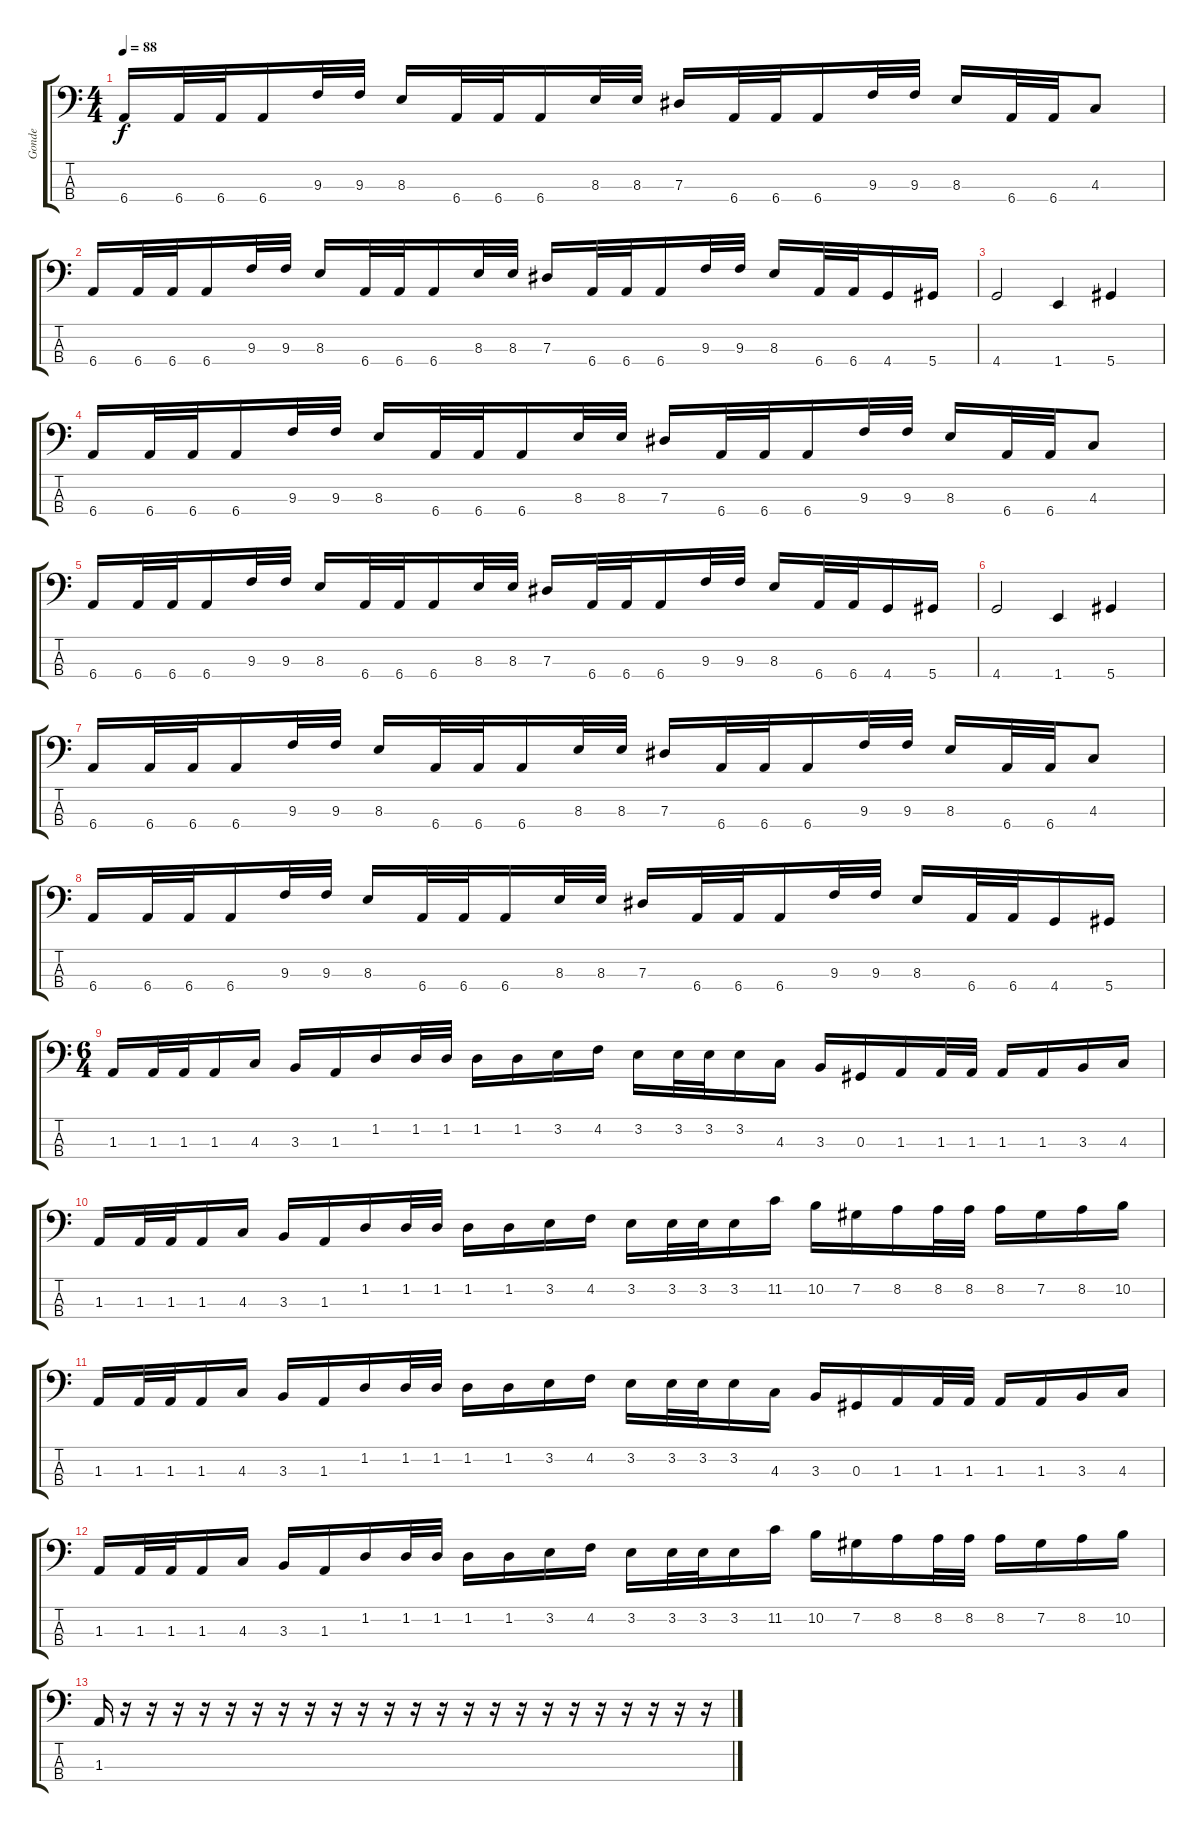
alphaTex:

\track ("Gonde" "Gonde") {instrument electricbasspick}
\staff {score tabs}
\tuning (Gb2 Db2 Ab1 Eb1) {hide}
\ts (4 4)
\tempo 88
\clef f4
\ks c
6.4.16{dy f} 6.4.32 6.4.32 6.4.16 9.3.32 9.3.32 8.3.16 6.4.32 6.4.32 6.4.16 8.3.32 8.3.32 7.3.16 6.4.32 6.4.32 6.4.16 9.3.32 9.3.32 8.3.16 6.4.32 6.4.32 4.3.8 |
6.4.16 6.4.32 6.4.32 6.4.16 9.3.32 9.3.32 8.3.16 6.4.32 6.4.32 6.4.16 8.3.32 8.3.32 7.3.16 6.4.32 6.4.32 6.4.16 9.3.32 9.3.32 8.3.16 6.4.32 6.4.32 4.4.16 5.4.16 |
4.4.2 1.4.4 5.4.4 |
6.4.16 6.4.32 6.4.32 6.4.16 9.3.32 9.3.32 8.3.16 6.4.32 6.4.32 6.4.16 8.3.32 8.3.32 7.3.16 6.4.32 6.4.32 6.4.16 9.3.32 9.3.32 8.3.16 6.4.32 6.4.32 4.3.8 |
6.4.16 6.4.32 6.4.32 6.4.16 9.3.32 9.3.32 8.3.16 6.4.32 6.4.32 6.4.16 8.3.32 8.3.32 7.3.16 6.4.32 6.4.32 6.4.16 9.3.32 9.3.32 8.3.16 6.4.32 6.4.32 4.4.16 5.4.16 |
4.4.2 1.4.4 5.4.4 |
6.4.16 6.4.32 6.4.32 6.4.16 9.3.32 9.3.32 8.3.16 6.4.32 6.4.32 6.4.16 8.3.32 8.3.32 7.3.16 6.4.32 6.4.32 6.4.16 9.3.32 9.3.32 8.3.16 6.4.32 6.4.32 4.3.8 |
6.4.16 6.4.32 6.4.32 6.4.16 9.3.32 9.3.32 8.3.16 6.4.32 6.4.32 6.4.16 8.3.32 8.3.32 7.3.16 6.4.32 6.4.32 6.4.16 9.3.32 9.3.32 8.3.16 6.4.32 6.4.32 4.4.16 5.4.16 |
\ts (6 4)
1.3.16 1.3.32 1.3.32 1.3.16 4.3.16 3.3.16 1.3.16 1.2.16 1.2.32 1.2.32 1.2.16 1.2.16 3.2.16 4.2.16 3.2.16 3.2.32 3.2.32 3.2.16 4.3.16 3.3.16 0.3.16 1.3.16 1.3.32 1.3.32 1.3.16 1.3.16 3.3.16 4.3.16 |
1.3.16 1.3.32 1.3.32 1.3.16 4.3.16 3.3.16 1.3.16 1.2.16 1.2.32 1.2.32 1.2.16 1.2.16 3.2.16 4.2.16 3.2.16 3.2.32 3.2.32 3.2.16 11.2.16 10.2.16 7.2.16 8.2.16 8.2.32 8.2.32 8.2.16 7.2.16 8.2.16 10.2.16 |
1.3.16 1.3.32 1.3.32 1.3.16 4.3.16 3.3.16 1.3.16 1.2.16 1.2.32 1.2.32 1.2.16 1.2.16 3.2.16 4.2.16 3.2.16 3.2.32 3.2.32 3.2.16 4.3.16 3.3.16 0.3.16 1.3.16 1.3.32 1.3.32 1.3.16 1.3.16 3.3.16 4.3.16 |
1.3.16 1.3.32 1.3.32 1.3.16 4.3.16 3.3.16 1.3.16 1.2.16 1.2.32 1.2.32 1.2.16 1.2.16 3.2.16 4.2.16 3.2.16 3.2.32 3.2.32 3.2.16 11.2.16 10.2.16 7.2.16 8.2.16 8.2.32 8.2.32 8.2.16 7.2.16 8.2.16 10.2.16 |
1.3.16 r.16 r.16 r.16 r.16 r.16 r.16 r.16 r.16 r.16 r.16 r.16 r.16 r.16 r.16 r.16 r.16 r.16 r.16 r.16 r.16 r.16 r.16 r.16
